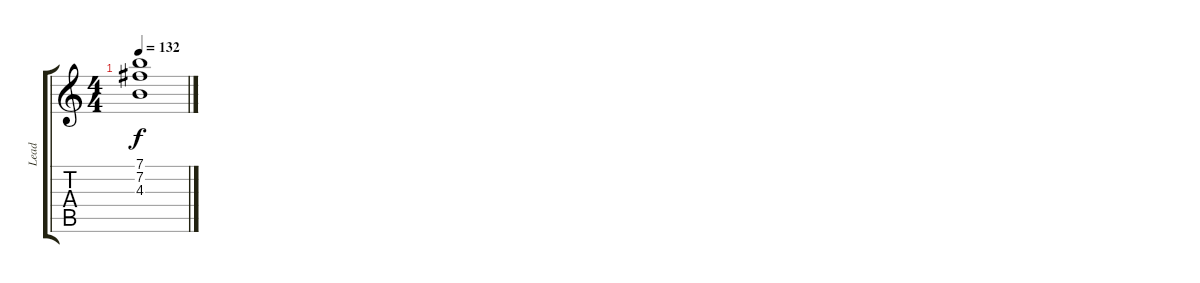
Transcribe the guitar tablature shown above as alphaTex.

\track ("Lead" "Lead") {instrument distortionguitar}
\staff {score tabs}
\tuning (E4 B3 G3 D3 A2 E2) {hide}
\ts (4 4)
\tempo 132
\clef g2
\ks c
(7.1 7.2 4.3).1{dy f}
